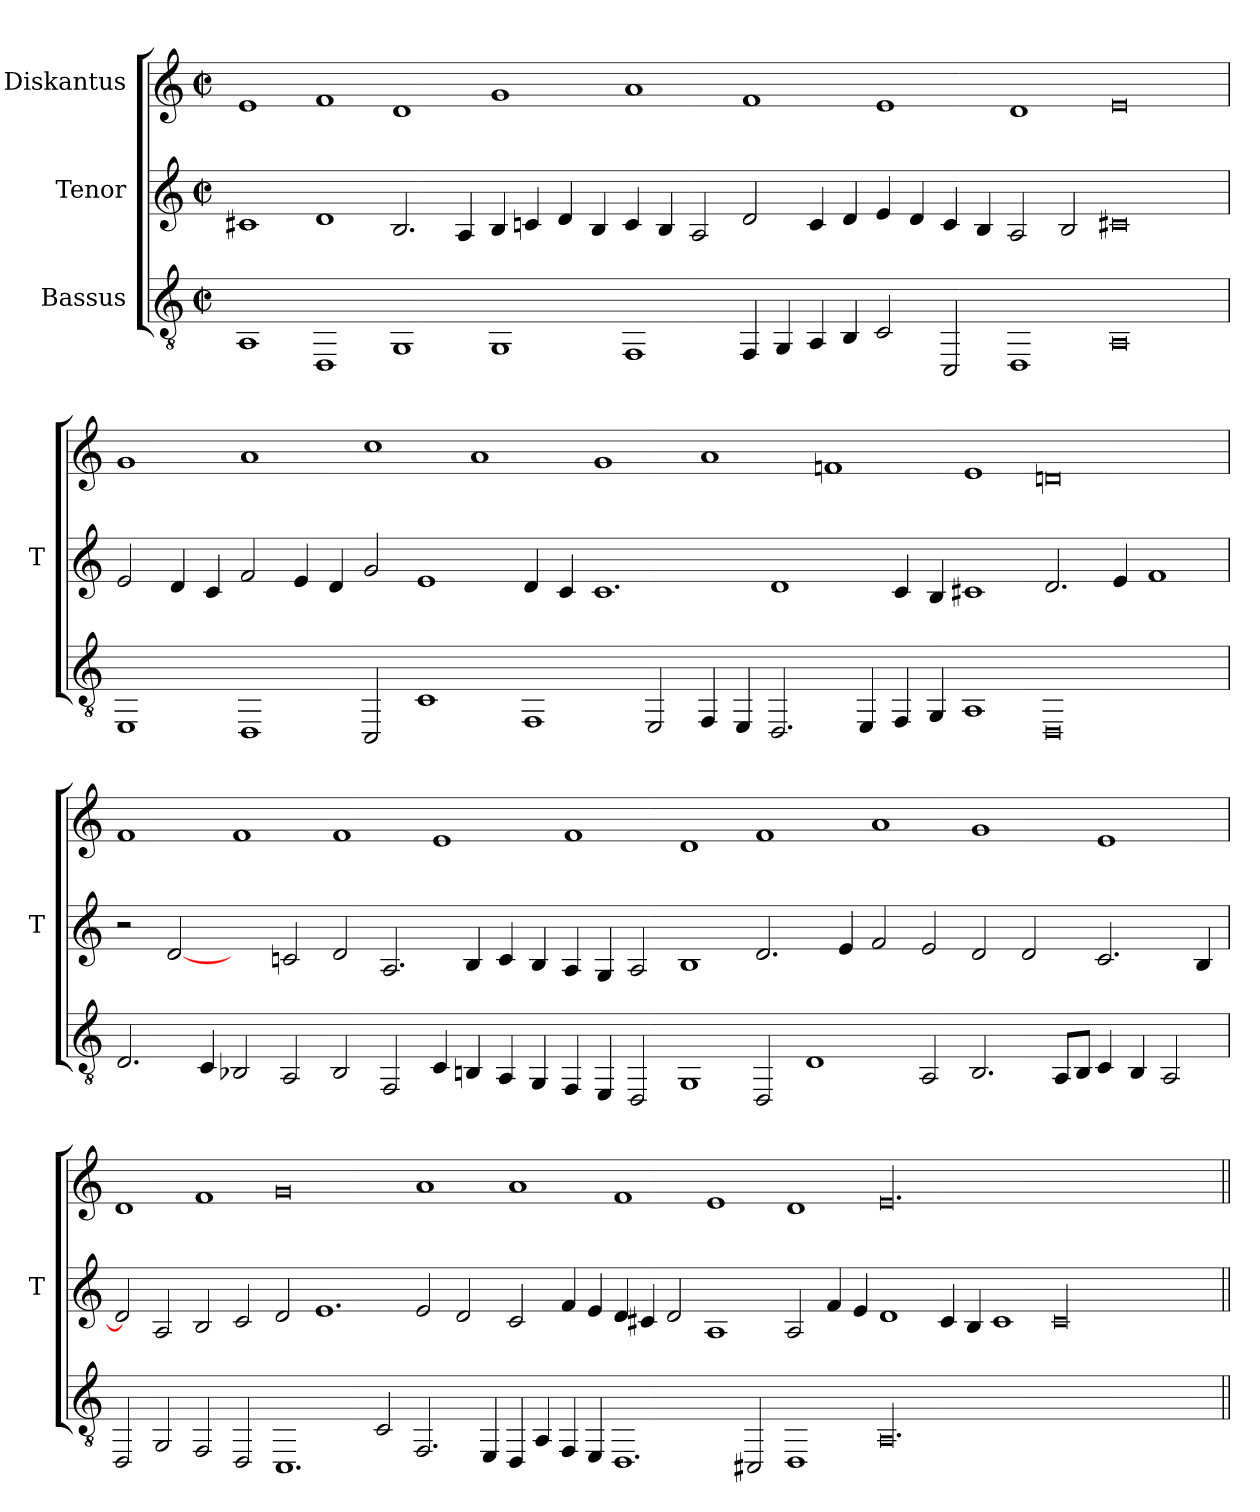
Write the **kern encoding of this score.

**kern	**kern	**kern
*part3	*part2	*part1
*staff3	*staff2	*staff1
*I"Bassus	*I"Tenor	*I"Diskantus
*	*I'T	*
*clefGv2	*clefG2	*clefG2
*k[]	*k[]	*k[]
*M2/2	*M2/2	*M2/2
*met(c|)	*met(c|)	*met(c|)
=	=	=
1AA	1c#X	1e
1DD	1d	1f
1GG	2.B	1d
.	4A	.
1GG	4B	1g
.	4cn	.
.	4d	.
.	4B	.
1FF	4c	1a
.	4B	.
.	2A	.
4FF	2d	1f
4GG	.	.
4AA	4c	.
4BB	4d	.
2C	4e	1e
.	4d	.
2CC	4c	.
.	4B	.
1DD	2A	1d
.	2B	.
0AA	0c#X	0e
=	=	=
1EE	2e	1g
.	4d	.
.	4c	.
1DD	2f	1a
.	4e	.
.	4d	.
2CC	2g	1cc
1C	1e	.
.	.	1a
1FF	4d	.
.	4c	.
.	1.c	1g
2EE	.	.
4FF	.	1a
4EE	.	.
2.DD	1d	.
.	.	1fn
4EE	.	.
4FF	4c	.
4GG	4B	.
1AA	1c#X	1e
0DD	2.d	0dn
.	4e	.
.	1f	.
=	=	=
2.D	2r	1f
.	[2d	.
4C	.	.
2BB-X	2ryy	1f
2AA	2cn	.
2BB-	2d	1f
2FF	2.A	.
4C	.	1e
4BBn	4B	.
4AA	4c	.
4GG	4B	.
4FF	4A	1f
4EE	4G	.
2DD	2A	.
1GG	1B	1d
2DD	2.d	1f
1D	.	.
.	4e	.
.	2f	1a
2AA	2e	.
2.BB	2d	1g
.	2d	.
8AAL	.	.
8BBJ	.	.
4C	2.c	1e
4BB	.	.
2AA	.	.
.	4B	.
=	=	=
2DD	2d]	1d
2GG	2A	.
2FF	2B	1f
2DD	2c	.
1.CC	2d	0g
.	1.e	.
2C	.	.
2.FF	2e	1a
.	2d	.
4EE	.	.
4DD	2c	1a
4AA	.	.
4FF	4f	.
4EE	4e	.
1.DD	4d	1f
.	4c#X	.
.	2d	.
.	1A	1e
2CC#X	.	.
1DD	2A	1d
.	4f	.
.	4e	.
00.AA	1d	00.e
.	4c#	.
.	4B	.
.	1c#	.
.	00c#	.
2ryy	.	2ryy
=||	=||	=||
*-	*-	*-
